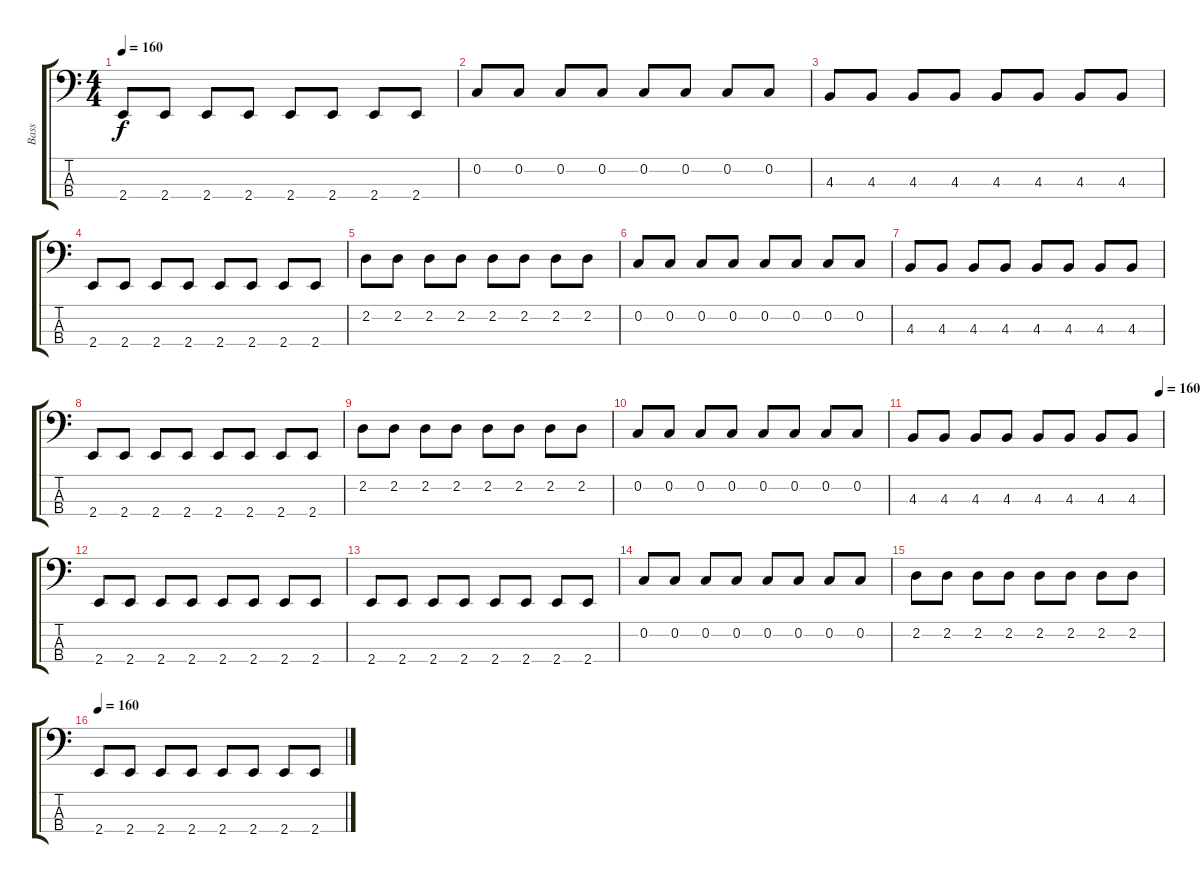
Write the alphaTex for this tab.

\track ("Bass" "Bass") {instrument electricbassfinger}
\staff {score tabs}
\tuning (F2 C2 G1 D1) {hide}
\ts (4 4)
\tempo 160
\clef f4
\ks c
2.4.8{dy f} 2.4.8 2.4.8 2.4.8 2.4.8 2.4.8 2.4.8 2.4.8 |
0.2.8 0.2.8 0.2.8 0.2.8 0.2.8 0.2.8 0.2.8 0.2.8 |
4.3.8 4.3.8 4.3.8 4.3.8 4.3.8 4.3.8 4.3.8 4.3.8 |
2.4.8 2.4.8 2.4.8 2.4.8 2.4.8 2.4.8 2.4.8 2.4.8 |
2.2.8 2.2.8 2.2.8 2.2.8 2.2.8 2.2.8 2.2.8 2.2.8 |
0.2.8 0.2.8 0.2.8 0.2.8 0.2.8 0.2.8 0.2.8 0.2.8 |
4.3.8 4.3.8 4.3.8 4.3.8 4.3.8 4.3.8 4.3.8 4.3.8 |
2.4.8 2.4.8 2.4.8 2.4.8 2.4.8 2.4.8 2.4.8 2.4.8 |
2.2.8 2.2.8 2.2.8 2.2.8 2.2.8 2.2.8 2.2.8 2.2.8 |
0.2.8 0.2.8 0.2.8 0.2.8 0.2.8 0.2.8 0.2.8 0.2.8 |
\tempo (160 0.9895833333333334)
4.3.8 4.3.8 4.3.8 4.3.8 4.3.8 4.3.8 4.3.8 4.3.8 |
2.4.8 2.4.8 2.4.8 2.4.8 2.4.8 2.4.8 2.4.8 2.4.8 |
2.4.8 2.4.8 2.4.8 2.4.8 2.4.8 2.4.8 2.4.8 2.4.8 |
0.2.8 0.2.8 0.2.8 0.2.8 0.2.8 0.2.8 0.2.8 0.2.8 |
2.2.8 2.2.8 2.2.8 2.2.8 2.2.8 2.2.8 2.2.8 2.2.8 |
\tempo 160
2.4.8 2.4.8 2.4.8 2.4.8 2.4.8 2.4.8 2.4.8 2.4.8
